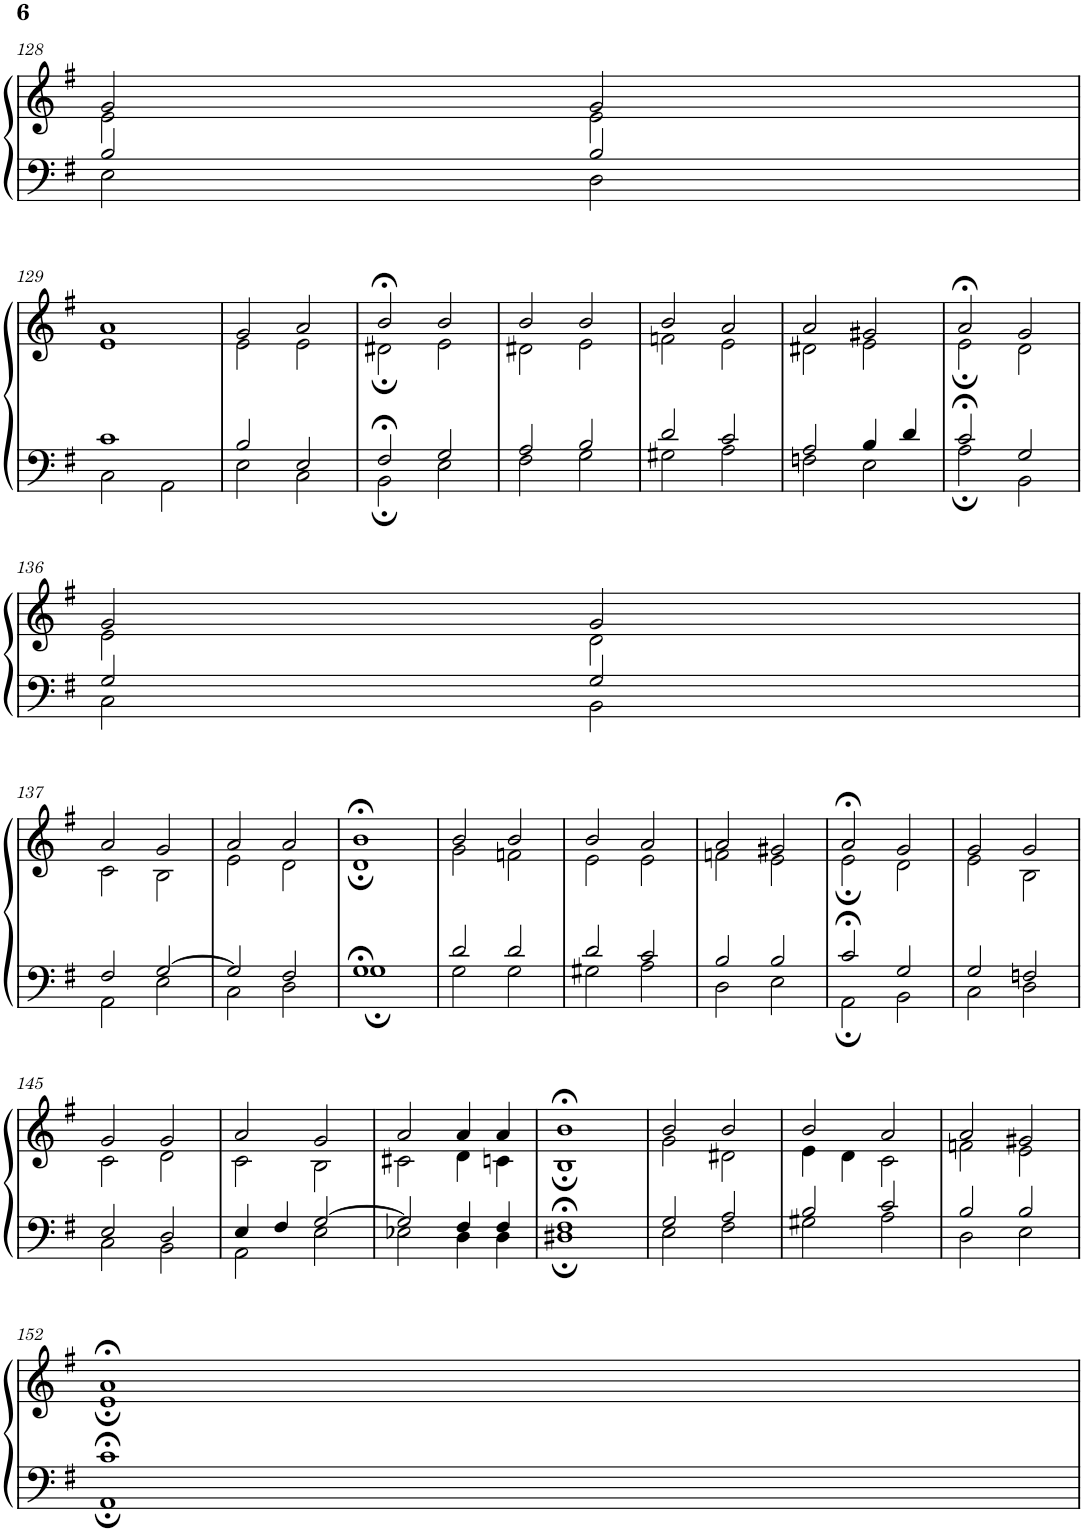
**kern	**kern
*part1	*part1
*staff2	*staff1
*I"Piano	*
*I'Pno.	*
!!LO:PB:g=z
*clefF4	*clefG2
*k[f#]	*k[f#]
*M4/4	*M4/4
*met(c)	*met(c)
=128	=128
*^	*^
2B/	2E\	2g/	2e\
2B/	2D\	2g/	2e\
!!LO:LB:g=z	!!
=129	=129	=129	=129
1c	2C\	1a	1e
.	2AA\	.	.
=130	=130	=130	=130
2B/	2E\	2g/	2e\
2E/	2C\	2a/	2e\
=131	=131	=131	=131
2F#;</	2BB;\	2b;</	2d#X;\
2G/	2E\	2b/	2e\
=132	=132	=132	=132
2A/	2F#\	2b/	2d#X\
2B/	2G\	2b/	2e\
=133	=133	=133	=133
2d/	2G#X\	2b/	2fn\
2c/	2A\	2a/	2e\
=134	=134	=134	=134
2A/	2Fn\	2a/	2d#X\
4B/	2E\	2g#X/	2e\
4d/	.	.	.
=135	=135	=135	=135
2c;</	2A;\	2a;</	2e;\
2G/	2BB\	2g/	2d\
!!LO:LB:g=z	!!
=136	=136	=136	=136
2G/	2C\	2g/	2e\
2G/	2BB\	2g/	2d\
!!LO:LB:g=z	!!
=137	=137	=137	=137
2F#/	2AA\	2a/	2c\
[2G/	2E\	2g/	2B\
=138	=138	=138	=138
2G/]	2C\	2a/	2e\
2F#/	2D\	2a/	2d\
=139	=139	=139	=139
1G;<	1G;	1b;<	1d;
=140	=140	=140	=140
2d/	2G\	2b/	2g\
2d/	2G\	2b/	2fn\
=141	=141	=141	=141
2d/	2G#X\	2b/	2e\
2c/	2A\	2a/	2e\
=142	=142	=142	=142
2B/	2D\	2a/	2fn\
2B/	2E\	2g#X/	2e\
=143	=143	=143	=143
2c;</	2AA;\	2a;</	2e;\
2G/	2BB\	2g/	2d\
=144	=144	=144	=144
2G/	2C\	2g/	2e\
2Fn/	2D\	2g/	2B\
!!LO:LB:g=z	!!
=145	=145	=145	=145
2E/	2C\	2g/	2c\
2D/	2BB\	2g/	2d\
=146	=146	=146	=146
4E/	2AA\	2a/	2c\
4F#/	.	.	.
[2G/	2E\	2g/	2B\
=147	=147	=147	=147
2G/]	2E-X\	2a/	2c#X\
4F#/	4D\	4a/	4d\
4F#/	4D\	4a/	4cn\
=148	=148	=148	=148
1F#;<	1D#X;	1b;<	1B;
=149	=149	=149	=149
2G/	2E\	2b/	2g\
2A/	2F#\	2b/	2d#X\
=150	=150	=150	=150
2B/	2G#X\	2b/	4e\
.	.	.	4d\
2c/	2A\	2a/	2c\
=151	=151	=151	=151
2B/	2D\	2a/	2fn\
2B/	2E\	2g#X/	2e\
!!LO:LB:g=z	!!
=152	=152	=152	=152
1c;<	1AA;	1a;<	1e;
*v	*v	*	*
*	*v	*v
=	=
*-	*-
